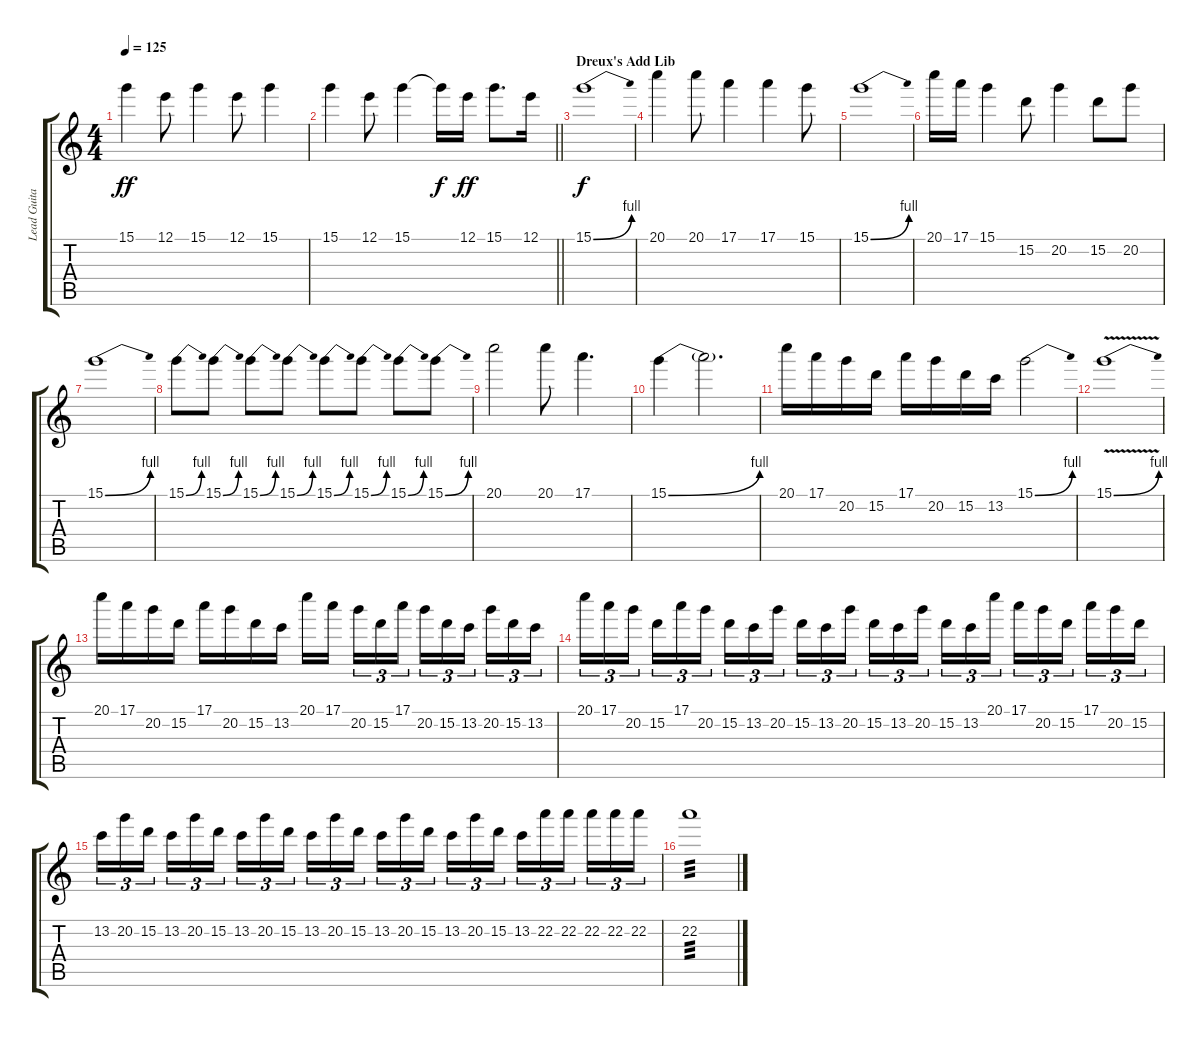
\track ("Lead Guitar" "Lead Guita") {instrument overdrivenguitar}
\staff {score tabs}
\tuning (E4 B3 G3 D3 A2 E2) {hide}
\ts (4 4)
\tempo 125
\clef g2
\ks c
15.1.4{dy ff} 12.1.8 15.1.4 12.1.8 15.1.4 |
\barLineRight lightlight
15.1.4 12.1.8 15.1.4 15.1{t}.16{dy f} 12.1.16{dy ff} 15.1.8{d} 12.1.16 |
\section ("" "Dreux's Add Lib")
15.1{be (bend 0 0 60 4)}.1{dy f} |
20.1.4 20.1.8 17.1.4 17.1.4 15.1.8 |
15.1{be (bend 0 0 60 4)}.1 |
20.1.16 17.1.16 15.1.4 15.2.8 20.2.4 15.2.8 20.2.8 |
15.1{be (bend 0 0 60 4)}.1 |
15.1{be (bend 0 0 60 4)}.8 15.1{be (bend 0 0 60 4)}.8 15.1{be (bend 0 0 60 4)}.8 15.1{be (bend 0 0 60 4)}.8 15.1{be (bend 0 0 60 4)}.8 15.1{be (bend 0 0 60 4)}.8 15.1{be (bend 0 0 60 4)}.8 15.1{be (bend 0 0 60 4)}.8 |
20.1.2 20.1.8 17.1.4{d} |
15.1{be (bend 0 0 60 4)}.4 15.1{t}.2{d} |
20.1.16 17.1.16 20.2.16 15.2.16 17.1.16 20.2.16 15.2.16 13.2.16 15.1{be (bend 0 0 60 4)}.2 |
15.1{be (bend 0 0 60 4) v}.1 |
20.1.16 17.1.16 20.2.16 15.2.16 17.1.16 20.2.16 15.2.16 13.2.16 20.1.16 17.1.16{beam splitsecondary} 20.2.16{tu (3 2)} 15.2.16{tu (3 2)} 17.1.16{tu (3 2)} 20.2.16{tu (3 2)} 15.2.16{tu (3 2)} 13.2.16{tu (3 2) beam splitsecondary} 20.2.16{tu (3 2)} 15.2.16{tu (3 2)} 13.2.16{tu (3 2)} |
20.1.16{tu (3 2)} 17.1.16{tu (3 2)} 20.2.16{tu (3 2) beam splitsecondary} 15.2.16{tu (3 2)} 17.1.16{tu (3 2)} 20.2.16{tu (3 2)} 15.2.16{tu (3 2)} 13.2.16{tu (3 2)} 20.2.16{tu (3 2) beam splitsecondary} 15.2.16{tu (3 2)} 13.2.16{tu (3 2)} 20.2.16{tu (3 2)} 15.2.16{tu (3 2)} 13.2.16{tu (3 2)} 20.2.16{tu (3 2) beam splitsecondary} 15.2.16{tu (3 2)} 13.2.16{tu (3 2)} 20.1.16{tu (3 2)} 17.1.16{tu (3 2)} 20.2.16{tu (3 2)} 15.2.16{tu (3 2) beam splitsecondary} 17.1.16{tu (3 2)} 20.2.16{tu (3 2)} 15.2.16{tu (3 2)} |
13.2.16{tu (3 2)} 20.2.16{tu (3 2)} 15.2.16{tu (3 2) beam splitsecondary} 13.2.16{tu (3 2)} 20.2.16{tu (3 2)} 15.2.16{tu (3 2)} 13.2.16{tu (3 2)} 20.2.16{tu (3 2)} 15.2.16{tu (3 2) beam splitsecondary} 13.2.16{tu (3 2)} 20.2.16{tu (3 2)} 15.2.16{tu (3 2)} 13.2.16{tu (3 2)} 20.2.16{tu (3 2)} 15.2.16{tu (3 2) beam splitsecondary} 13.2.16{tu (3 2)} 20.2.16{tu (3 2)} 15.2.16{tu (3 2)} 13.2.16{tu (3 2)} 22.2.16{tu (3 2)} 22.2.16{tu (3 2) beam splitsecondary} 22.2.16{tu (3 2)} 22.2.16{tu (3 2)} 22.2.16{tu (3 2)} |
22.2.1{tp 3}
